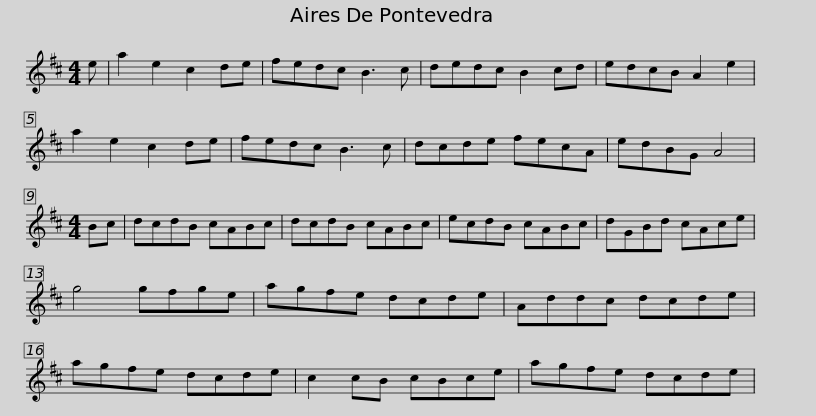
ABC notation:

X:1
L:1/8
M:4/4
I:linebreak $
K:D
V:1 treble
V:1
 e | a2 e2 c2 de | fedc B3 c | dedc B2 cd | edcB A2 e2 | %5
 a2 e2 c2 de | fedc B3 c |$ dcde fecA | edBG A4 |[M:4/4] Bc | %10
 dcdB cABc | dcdB cABc | ecdB cABc |$ dGBd cAce | g4 gfge | %15
 agfe dcde | Addc dcde | agfe dcde | c2 cB cBce |$ agfe dcde | %20
